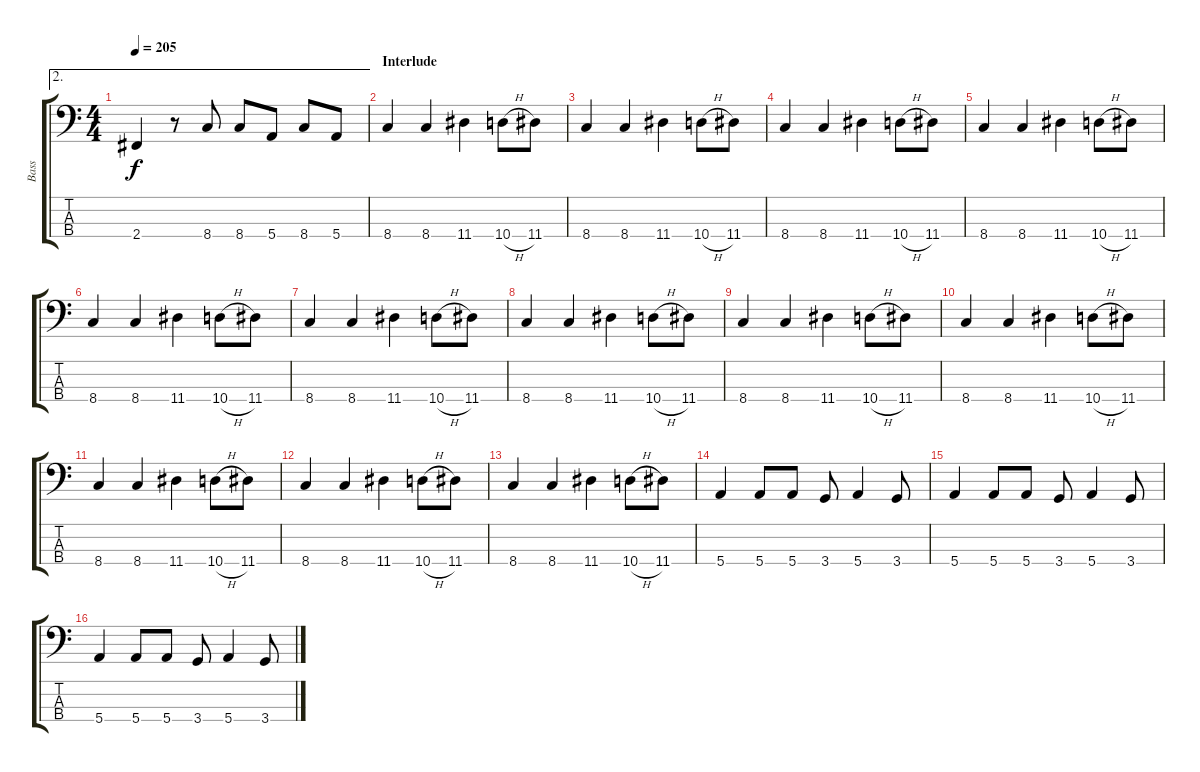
\track ("Bass" "Bass") {instrument electricbasspick}
\staff {score tabs}
\tuning (G2 D2 A1 E1) {hide}
\ae 2
\ts (4 4)
\tempo 205
\clef f4
\ks c
2.4.4{dy f} r.8 8.4.8 8.4.8 5.4.8 8.4.8 5.4.8 |
\section ("" "Interlude")
8.4.4 8.4.4 11.4.4 10.4{h}.8 11.4.8 |
8.4.4 8.4.4 11.4.4 10.4{h}.8 11.4.8 |
8.4.4 8.4.4 11.4.4 10.4{h}.8 11.4.8 |
8.4.4 8.4.4 11.4.4 10.4{h}.8 11.4.8 |
8.4.4 8.4.4 11.4.4 10.4{h}.8 11.4.8 |
8.4.4 8.4.4 11.4.4 10.4{h}.8 11.4.8 |
8.4.4 8.4.4 11.4.4 10.4{h}.8 11.4.8 |
8.4.4 8.4.4 11.4.4 10.4{h}.8 11.4.8 |
8.4.4 8.4.4 11.4.4 10.4{h}.8 11.4.8 |
8.4.4 8.4.4 11.4.4 10.4{h}.8 11.4.8 |
8.4.4 8.4.4 11.4.4 10.4{h}.8 11.4.8 |
8.4.4 8.4.4 11.4.4 10.4{h}.8 11.4.8 |
5.4.4 5.4.8 5.4.8 3.4.8 5.4.4 3.4.8 |
5.4.4 5.4.8 5.4.8 3.4.8 5.4.4 3.4.8 |
5.4.4 5.4.8 5.4.8 3.4.8 5.4.4 3.4.8
